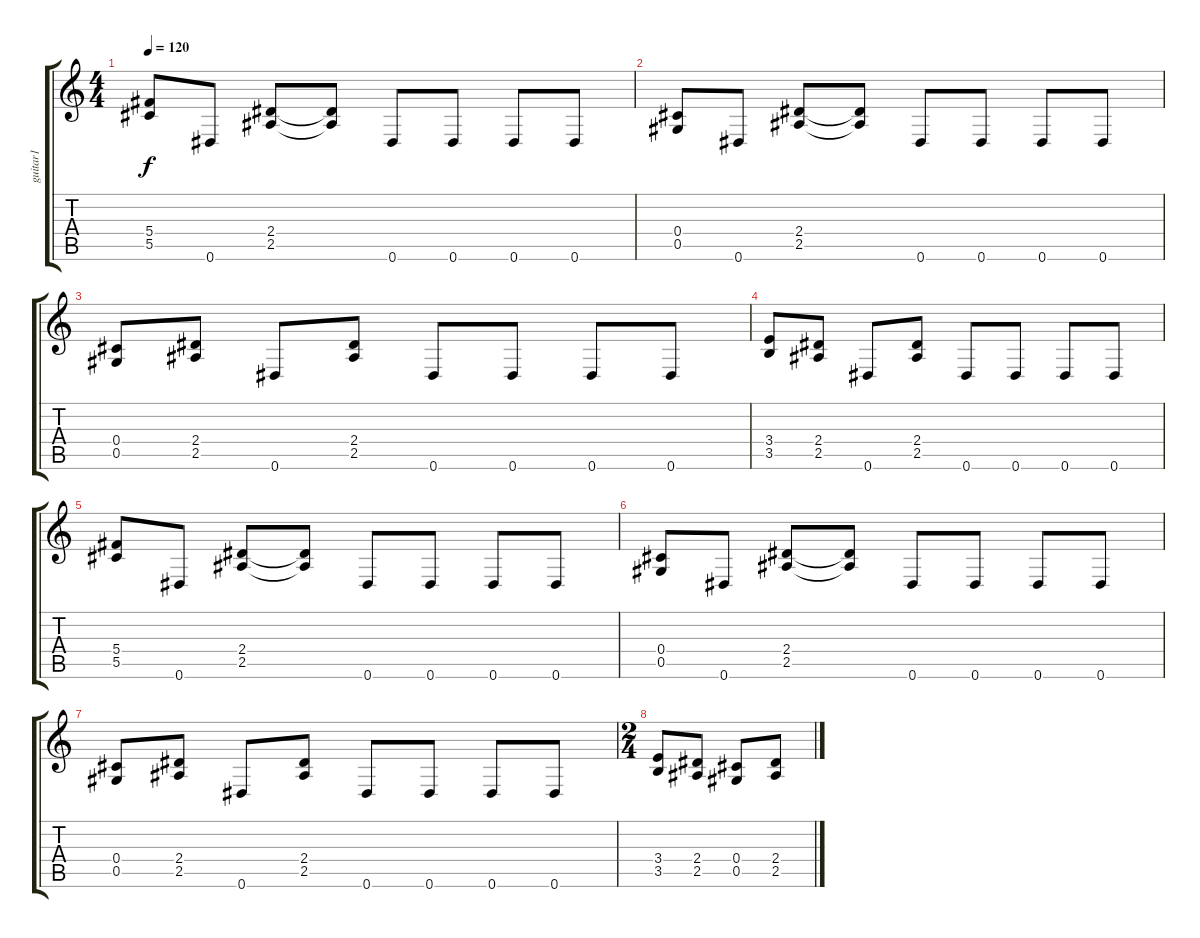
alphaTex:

\track ("guitar1" "guitar1") {instrument distortionguitar}
\staff {score tabs}
\tuning (Eb4 Bb3 Gb3 Db3 Ab2 Eb2) {hide}
\ts (4 4)
\tempo 120
\clef g2
\ks c
(5.4 5.5).8{dy f} 0.6.8 (2.4 2.5).8 (2.4{t} 2.5{t}).8 0.6.8 0.6.8 0.6.8 0.6.8 |
(0.4 0.5).8 0.6.8 (2.4 2.5).8 (2.4{t} 2.5{t}).8 0.6.8 0.6.8 0.6.8 0.6.8 |
(0.4 0.5).8 (2.4 2.5).8 0.6.8 (2.4 2.5).8 0.6.8 0.6.8 0.6.8 0.6.8 |
(3.4 3.5).8 (2.4 2.5).8 0.6.8 (2.4 2.5).8 0.6.8 0.6.8 0.6.8 0.6.8 |
(5.4 5.5).8 0.6.8 (2.4 2.5).8 (2.4{t} 2.5{t}).8 0.6.8 0.6.8 0.6.8 0.6.8 |
(0.4 0.5).8 0.6.8 (2.4 2.5).8 (2.4{t} 2.5{t}).8 0.6.8 0.6.8 0.6.8 0.6.8 |
(0.4 0.5).8 (2.4 2.5).8 0.6.8 (2.4 2.5).8 0.6.8 0.6.8 0.6.8 0.6.8 |
\ts (2 4)
(3.4 3.5).8 (2.4 2.5).8 (0.4 0.5).8 (2.4 2.5).8
